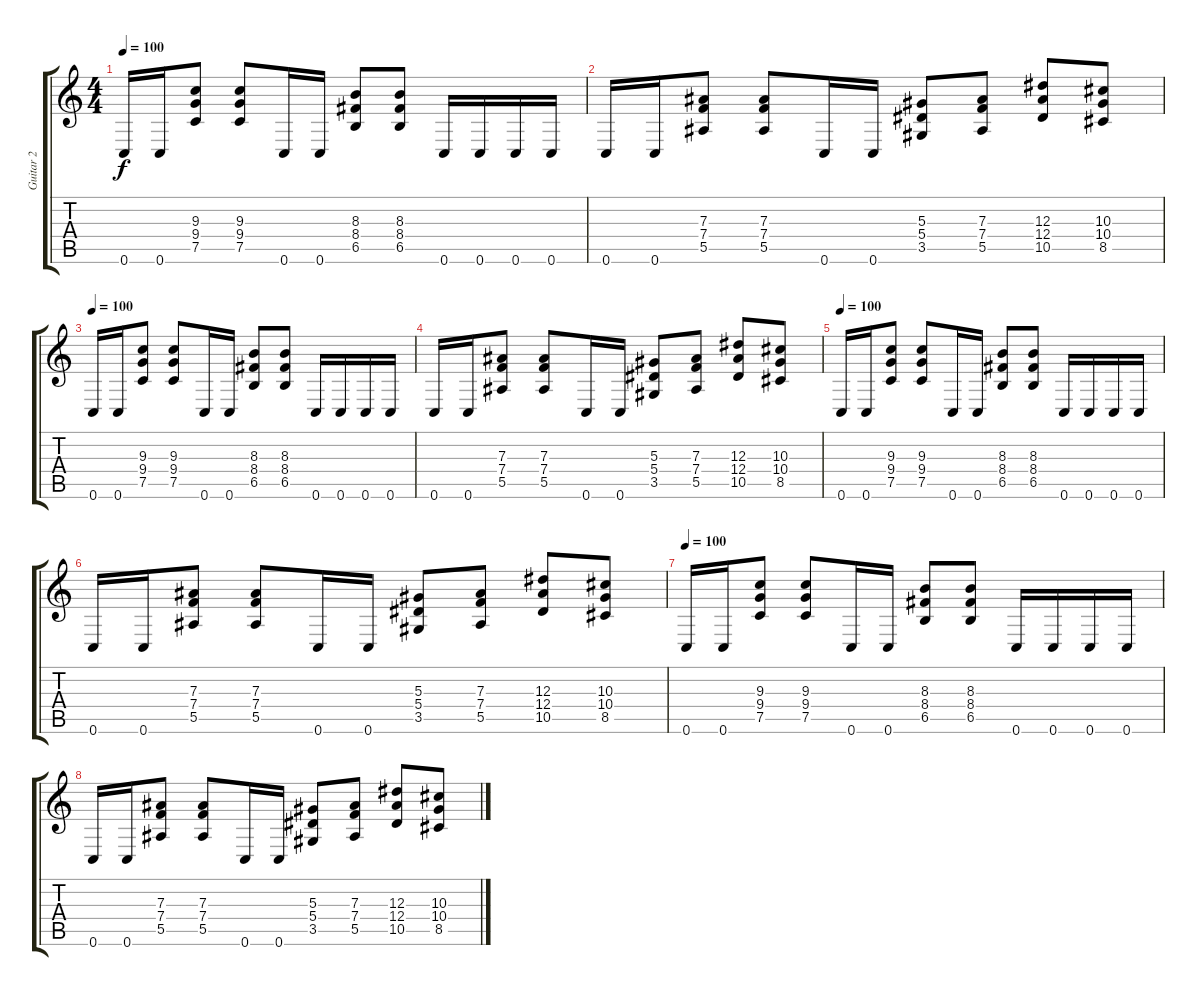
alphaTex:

\track ("Guitar 2" "Guitar 2") {instrument overdrivenguitar}
\staff {score tabs}
\tuning (C4 G3 Eb3 Bb2 F2 C2) {hide}
\ts (4 4)
\tempo 100
\clef g2
\ks c
0.6.16{dy f} 0.6.16 (9.3 9.4 7.5).8 (9.3 9.4 7.5).8 0.6.16 0.6.16 (8.3 8.4 6.5).8 (8.3 8.4 6.5).8 0.6.16 0.6.16 0.6.16 0.6.16 |
0.6.16 0.6.16 (7.3 7.4 5.5).8 (7.3 7.4 5.5).8 0.6.16 0.6.16 (5.3 5.4 3.5).8 (7.3 7.4 5.5).8 (12.3 12.4 10.5).8 (10.3 10.4 8.5).8 |
\tempo 100
0.6.16 0.6.16 (9.3 9.4 7.5).8 (9.3 9.4 7.5).8 0.6.16 0.6.16 (8.3 8.4 6.5).8 (8.3 8.4 6.5).8 0.6.16 0.6.16 0.6.16 0.6.16 |
0.6.16 0.6.16 (7.3 7.4 5.5).8 (7.3 7.4 5.5).8 0.6.16 0.6.16 (5.3 5.4 3.5).8 (7.3 7.4 5.5).8 (12.3 12.4 10.5).8 (10.3 10.4 8.5).8 |
\tempo 100
0.6.16 0.6.16 (9.3 9.4 7.5).8 (9.3 9.4 7.5).8 0.6.16 0.6.16 (8.3 8.4 6.5).8 (8.3 8.4 6.5).8 0.6.16 0.6.16 0.6.16 0.6.16 |
0.6.16 0.6.16 (7.3 7.4 5.5).8 (7.3 7.4 5.5).8 0.6.16 0.6.16 (5.3 5.4 3.5).8 (7.3 7.4 5.5).8 (12.3 12.4 10.5).8 (10.3 10.4 8.5).8 |
\tempo 100
0.6.16 0.6.16 (9.3 9.4 7.5).8 (9.3 9.4 7.5).8 0.6.16 0.6.16 (8.3 8.4 6.5).8 (8.3 8.4 6.5).8 0.6.16 0.6.16 0.6.16 0.6.16 |
0.6.16 0.6.16 (7.3 7.4 5.5).8 (7.3 7.4 5.5).8 0.6.16 0.6.16 (5.3 5.4 3.5).8 (7.3 7.4 5.5).8 (12.3 12.4 10.5).8 (10.3 10.4 8.5).8
